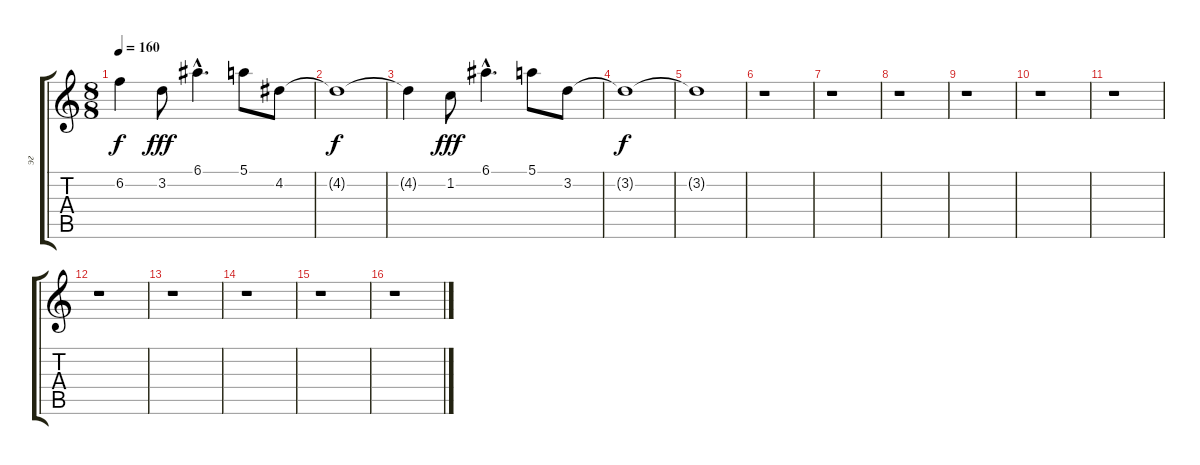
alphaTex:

\track ("эг" "эг") {instrument overdrivenguitar}
\staff {score tabs}
\tuning (E4 B3 G3 D3 A2 E2) {hide}
\ts (8 8)
\tempo 160
\clef g2
\ks c
6.2{t}.4{dy f} 3.2.8{dy fff volume 16} 6.1{hac}.4{d} 5.1.8 4.2.8 |
4.2{t}.1{dy f} |
4.2{t}.4 1.2.8{dy fff volume 16} 6.1{hac}.4{d} 5.1.8 3.2.8 |
3.2{t}.1{dy f} |
3.2{t}.1 |
r.1 |
r.1 |
r.1 |
r.1 |
r.1 |
r.1 |
r.1 |
r.1 |
r.1 |
r.1 |
r.1
